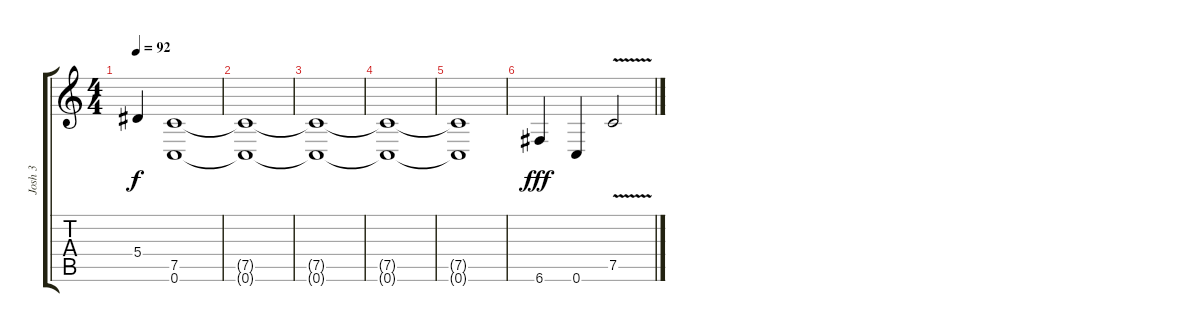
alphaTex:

\track ("Josh 3" "Josh 3") {instrument overdrivenguitar}
\staff {score tabs}
\tuning (C4 G3 Eb3 Bb2 F2 C2) {hide}
\ts (4 4)
\tempo 92
\clef g2
\ks c
5.4{t}.4{dy f} (7.5 0.6).1 |
(7.5{t} 0.6{t}).1 |
(7.5{t} 0.6{t}).1 |
(7.5{t} 0.6{t}).1 |
(7.5{t} 0.6{t}).1 |
6.6.4{dy fff} 0.6.4 7.5{v}.2
